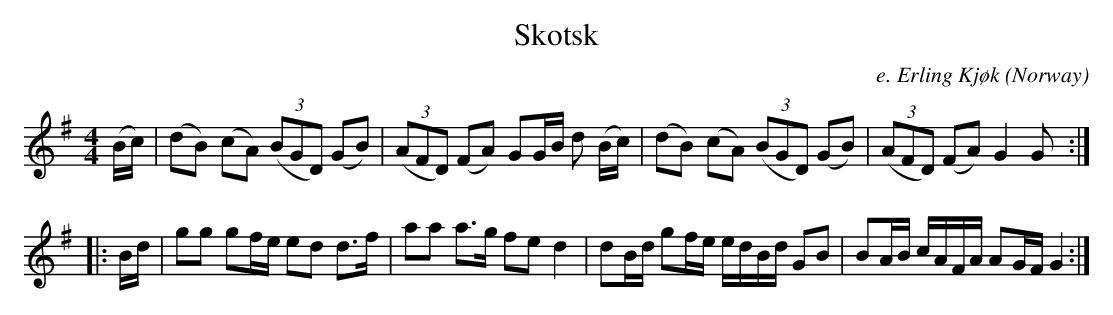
X:1
T:Skotsk
C:e. Erling Kjøk
L:1/8
M:4/4
O:Norway
K:G
(B/c/) | \
(dB) (cA) ((3BGD) (GB) | ((3AFD) (FA) GG/B/ d (B/c/) | \
(dB) (cA) ((3BGD) (GB) | ((3AFD) (FA) G2 G ::
B/d/ |\
gg gf/e/ ed d>f | aa a>g fe d2 | \
dB/d/ gf/e/ e/d/B/d/ GB | BA/B/  c/A/F/A/ AG/F/ G2:|
